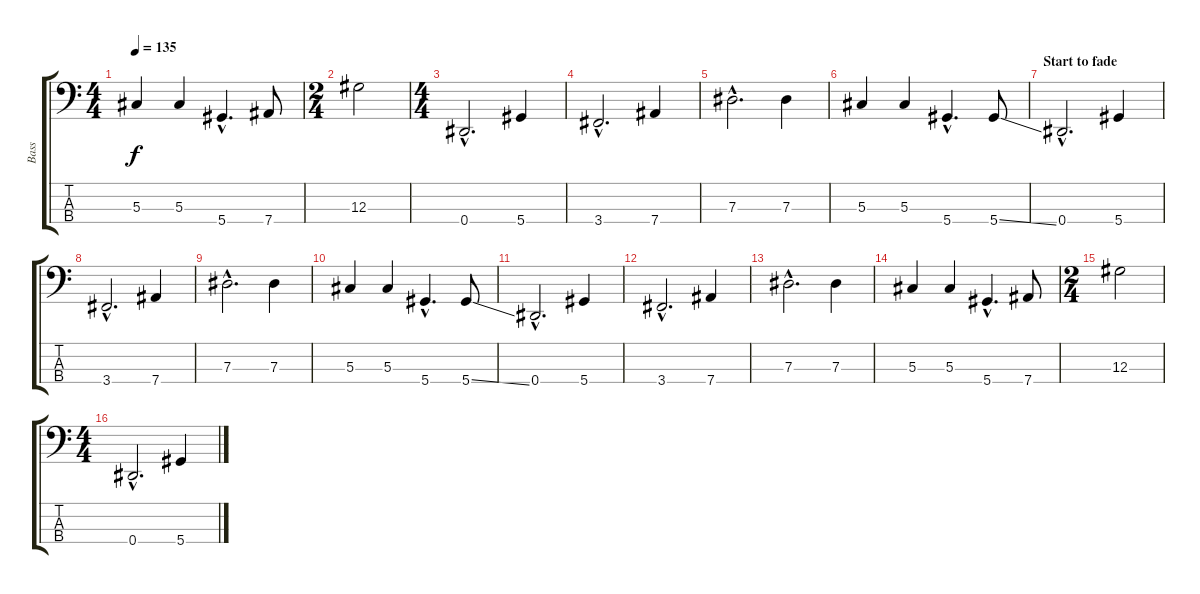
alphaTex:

\track ("Bass" "Bass") {instrument electricbassfinger}
\staff {score tabs}
\tuning (Gb2 Db2 Ab1 Eb1) {hide}
\ts (4 4)
\tempo 135
\clef f4
\ks c
5.3.4{dy f} 5.3.4 5.4{hac}.4{d} 7.4.8 |
\ts (2 4)
12.3.2 |
\ts (4 4)
0.4{hac}.2{d} 5.4.4 |
3.4{hac}.2{d} 7.4.4 |
7.3{hac}.2{d} 7.3.4 |
5.3.4 5.3.4 5.4{hac}.4{d} 5.4{ss}.8 |
\section ("" "Start to fade")
0.4{hac}.2{d} 5.4.4 |
3.4{hac}.2{d} 7.4.4 |
7.3{hac}.2{d} 7.3.4 |
5.3.4 5.3.4 5.4{hac}.4{d} 5.4{ss}.8 |
0.4{hac}.2{d} 5.4.4 |
3.4{hac}.2{d} 7.4.4 |
7.3{hac}.2{d} 7.3.4 |
5.3.4 5.3.4 5.4{hac}.4{d} 7.4.8 |
\ts (2 4)
12.3.2 |
\ts (4 4)
0.4{hac}.2{d} 5.4.4
